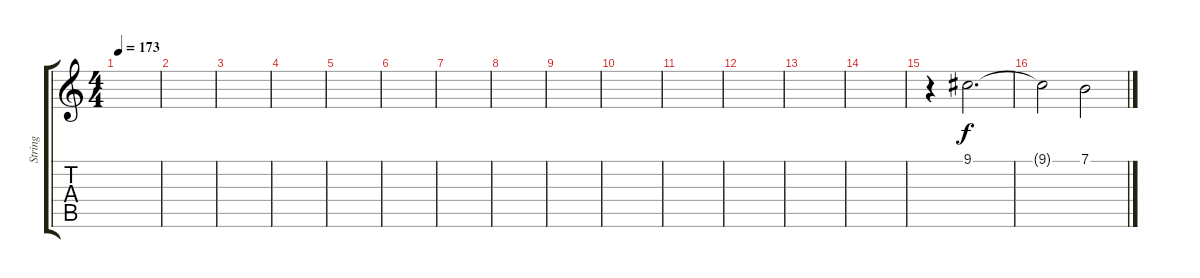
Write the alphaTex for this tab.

\track ("String" "String") {instrument stringensemble1}
\staff {score tabs}
\tuning (E4 B3 G3 D3 A2 E2) {hide}
\ts (4 4)
\tempo 173
\clef g2
\ks c
|
|
|
|
|
|
|
|
|
|
|
|
|
|
r.4 9.1.2{d} |
9.1{t}.2 7.1.2
